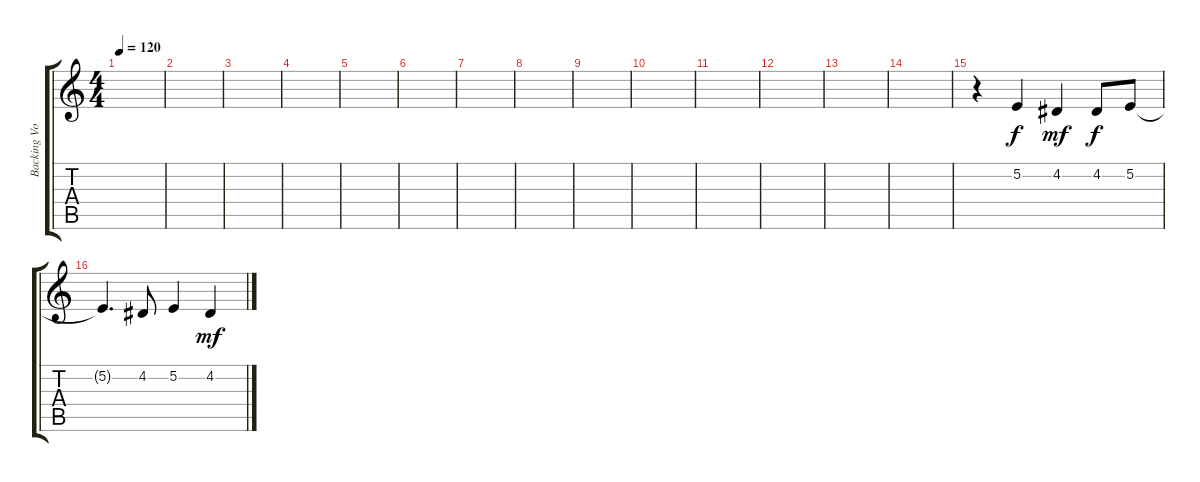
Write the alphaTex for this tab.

\track ("Backing Vocals" "Backing Vo") {instrument choiraahs}
\staff {score tabs}
\tuning (E4 B3 G3 D3 A2 E2) {hide}
\ts (4 4)
\tempo 120
\clef g2
\ks c
|
|
|
|
|
|
|
|
|
|
|
|
|
|
r.4 5.2.4 4.2.4{dy mf} 4.2.8{dy f} 5.2.8 |
5.2{t}.4{d} 4.2.8 5.2.4 4.2.4{dy mf}
